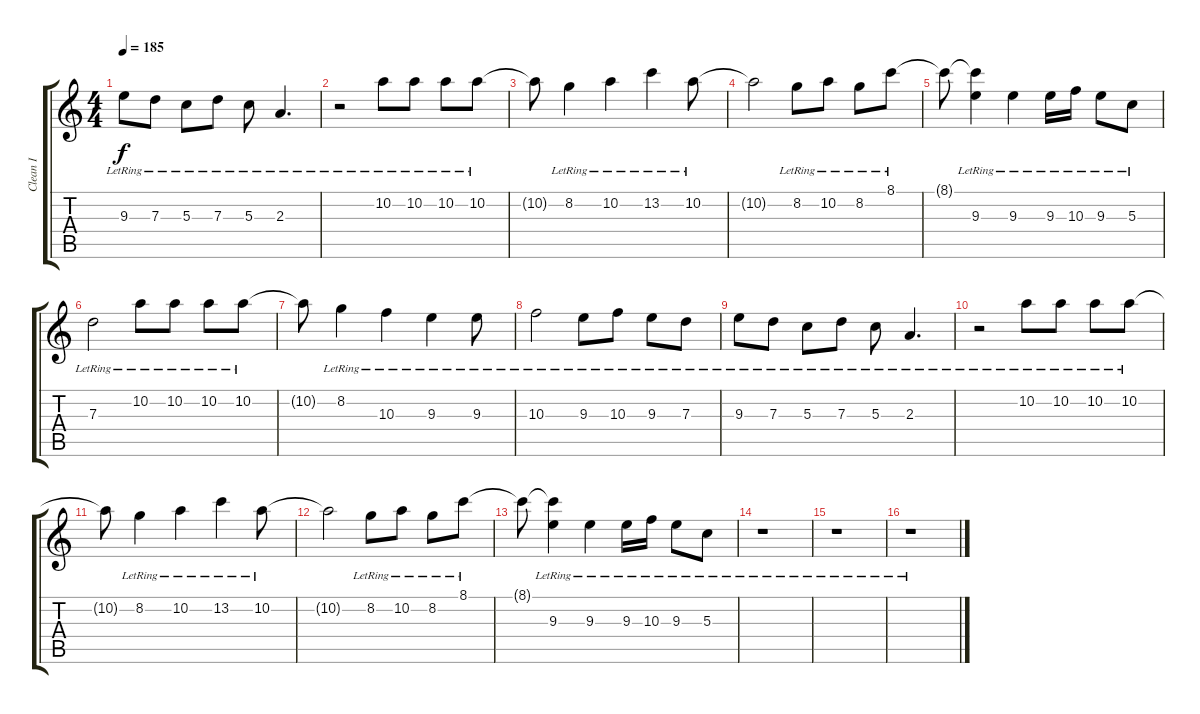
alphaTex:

\track ("Clean I" "Clean I") {instrument electricguitarclean}
\staff {score tabs}
\tuning (E4 B3 G3 D3 A2 D2) {hide}
\ts (4 4)
\tempo 185
\clef g2
\ks c
9.3{lr}.8{dy f} 7.3{lr}.8 5.3{lr}.8 7.3{lr}.8 5.3{lr}.8 2.3{lr}.4{d} |
r.2 10.2{lr}.8 10.2{lr}.8 10.2{lr}.8 10.2{lr}.8 |
10.2{t}.8 8.2{lr}.4 10.2{lr}.4 13.2{lr}.4 10.2{lr}.8 |
10.2{t}.2 8.2{lr}.8 10.2{lr}.8 8.2{lr}.8 8.1{lr}.8 |
8.1{t}.8 (8.1{t} 9.3{lr}).4 9.3{lr}.4 9.3{lr}.16 10.3{lr}.16 9.3{lr}.8 5.3{lr}.8 |
7.3{lr}.2 10.2{lr}.8 10.2{lr}.8 10.2{lr}.8 10.2{lr}.8 |
10.2{t}.8 8.2{lr}.4 10.3{lr}.4 9.3{lr}.4 9.3{lr}.8 |
10.3{lr}.2 9.3{lr}.8 10.3{lr}.8 9.3{lr}.8 7.3{lr}.8 |
9.3{lr}.8 7.3{lr}.8 5.3{lr}.8 7.3{lr}.8 5.3{lr}.8 2.3{lr}.4{d} |
r.2 10.2{lr}.8 10.2{lr}.8 10.2{lr}.8 10.2{lr}.8 |
10.2{t}.8 8.2{lr}.4 10.2{lr}.4 13.2{lr}.4 10.2{lr}.8 |
10.2{t}.2 8.2{lr}.8 10.2{lr}.8 8.2{lr}.8 8.1{lr}.8 |
8.1{t}.8 (8.1{t} 9.3{lr}).4 9.3{lr}.4 9.3{lr}.16 10.3{lr}.16 9.3{lr}.8 5.3{lr}.8 |
r.1 |
r.1 |
r.1
